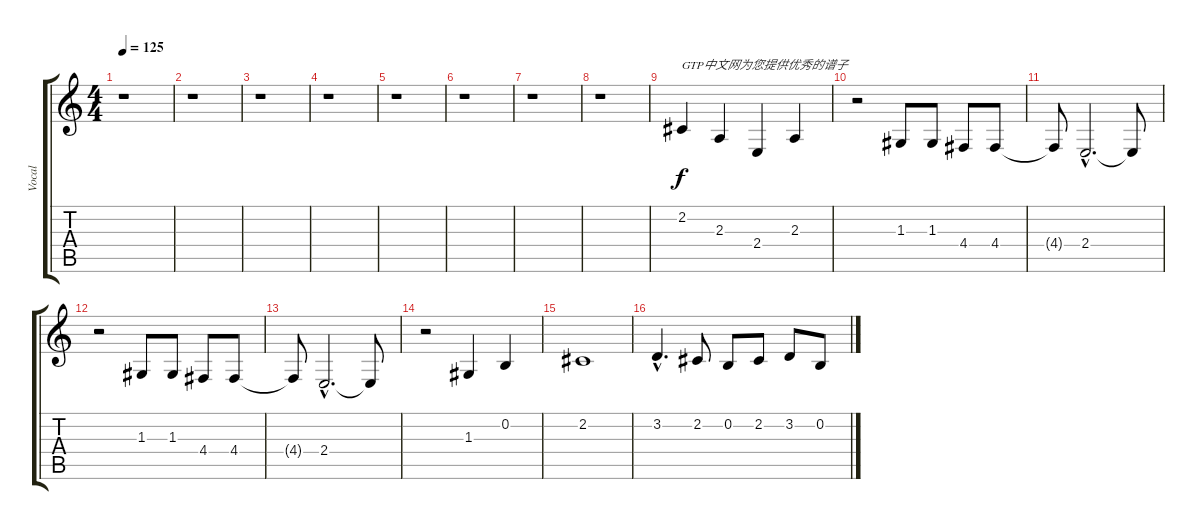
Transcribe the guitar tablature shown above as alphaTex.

\track ("Vocal" "Vocal") {instrument clarinet}
\staff {score tabs}
\tuning (E4 B3 G3 D3 A2 E2) {hide}
\ts (4 4)
\tempo 125
\clef g2
\ks c
r.1{dy f instrument clarinet} |
r.1 |
r.1 |
r.1 |
r.1 |
r.1 |
r.1 |
r.1 |
2.2.4{txt "GTP中文网为您提供优秀的谱子"} 2.3.4 2.4.4 2.3.4 |
r.2 1.3.8 1.3.8 4.4.8 4.4.8 |
4.4{t}.8 2.4{hac}.2{d} 2.4{t}.8 |
r.2 1.3.8 1.3.8 4.4.8 4.4.8 |
4.4{t}.8 2.4{hac}.2{d} 2.4{t}.8 |
r.2 1.3.4 0.2.4 |
2.2.1 |
3.2{hac}.4{d} 2.2.8 0.2.8 2.2.8 3.2.8 0.2.8
